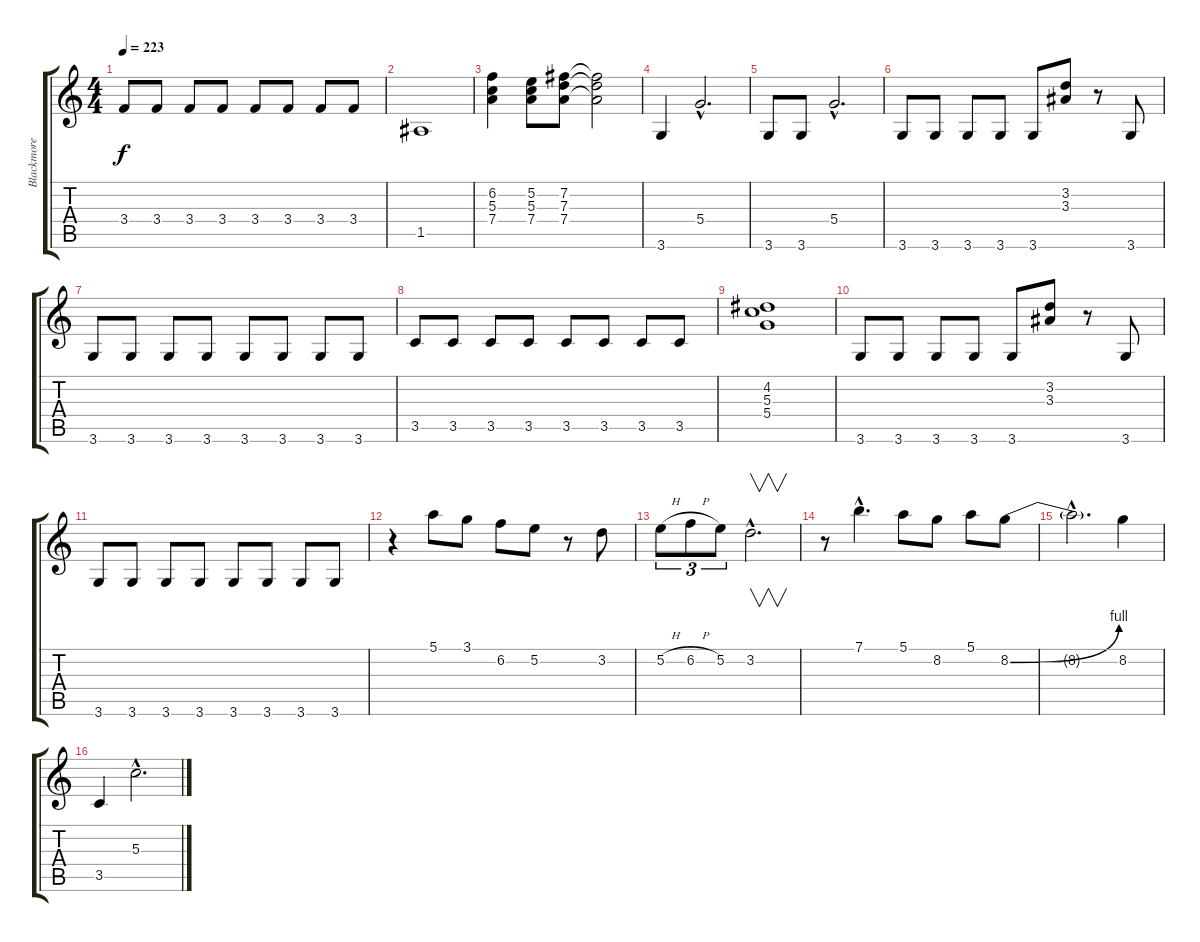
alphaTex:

\track ("Blackmore" "Blackmore") {instrument distortionguitar}
\staff {score tabs}
\tuning (E4 B3 G3 D3 A2 E2) {hide}
\ts (4 4)
\tempo 223
\clef g2
\ks c
3.4.8{dy f} 3.4.8 3.4.8 3.4.8 3.4.8 3.4.8 3.4.8 3.4.8 |
1.5.1 |
(6.2 5.3 7.4).4 (5.2 5.3 7.4).8 (7.2 7.3 7.4).8 (7.2{t} 7.3{t} 7.4{t}).2 |
3.6.4 5.4{hac}.2{d} |
3.6.8 3.6.8 5.4{hac}.2{d} |
3.6.8 3.6.8 3.6.8 3.6.8 3.6.8 (3.2 3.3).8 r.8 3.6.8 |
3.6.8 3.6.8 3.6.8 3.6.8 3.6.8 3.6.8 3.6.8 3.6.8 |
3.5.8 3.5.8 3.5.8 3.5.8 3.5.8 3.5.8 3.5.8 3.5.8 |
(4.2 5.3 5.4).1 |
3.6.8 3.6.8 3.6.8 3.6.8 3.6.8 (3.2 3.3).8 r.8 3.6.8 |
3.6.8 3.6.8 3.6.8 3.6.8 3.6.8 3.6.8 3.6.8 3.6.8 |
r.4 5.1.8 3.1.8 6.2.8 5.2.8 r.8 3.2.8 |
5.2{h}.8{tu (3 2)} 6.2{h}.8{tu (3 2)} 5.2.8{tu (3 2)} 3.2{hac}.2{v d} |
r.8 7.1{hac}.4{d} 5.1.8 8.2.8 5.1.8 8.2{be (bend 0 0 60 4)}.8 |
8.2{hac t}.2{d} 8.2.4 |
3.5.4 5.3{hac}.2{d}
